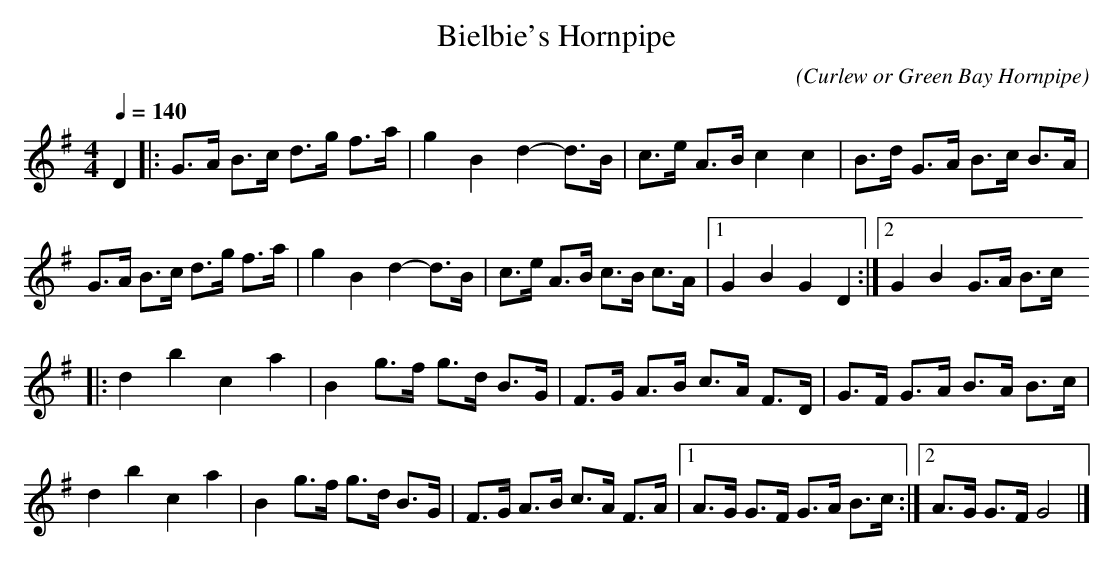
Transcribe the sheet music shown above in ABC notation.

X:1
T:Bielbie's Hornpipe
C:(Curlew or Green Bay Hornpipe)
Q:1/4=140
M:4/4
L:1/8
K:G
D2|:G3/2A/2 B3/2c/2 d3/2g/2 f3/2a/2|g2B2d2-d3/2B/2|\
c3/2e/2 A3/2B/2 c2c2|B3/2d/2 G3/2A/2 B3/2c/2 B3/2A/2|
G3/2A/2 B3/2c/2 d3/2g/2 f3/2a/2|g2B2d2-d3/2B/2|\
c3/2e/2 A3/2B/2 c3/2B/2 c3/2A/2|\
[1G2B2G2D2:|[2G2B2G3/2A/2 B3/2c/2
|:d2b2c2a2|B2g3/2f/2 g3/2d/2 B3/2G/2|F3/2G/2 A3/2B/2 c3/2A/2 F3/2D/2|\
G3/2F/2 G3/2A/2 B3/2A/2 B3/2c/2|
d2b2c2a2|B2g3/2f/2 g3/2d/2 B3/2G/2|F3/2G/2 A3/2B/2 c3/2A/2 F3/2A/2|\
[1A3/2G/2 G3/2F/2 G3/2A/2 B3/2c/2:|\
[2A3/2G/2 G3/2F/2 G4|]
